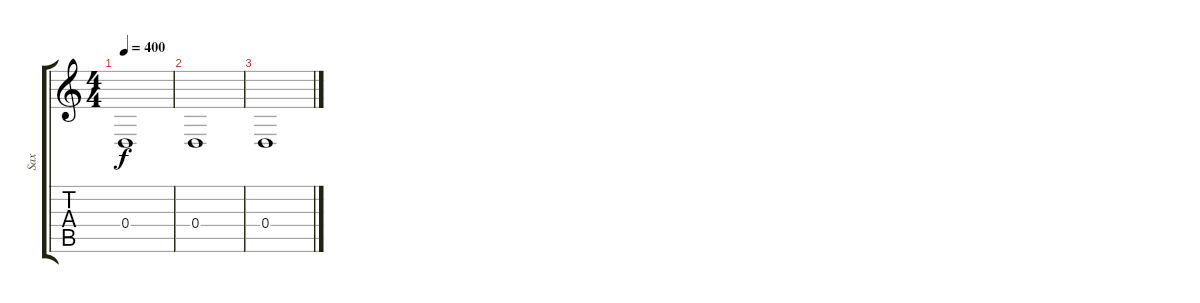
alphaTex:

\track ("Sax" "Sax") {instrument altosax}
\staff {score tabs}
\tuning (E4 B3 G3 D3 A2 E2) {hide}
\ts (4 4)
\tempo 400
\clef g2
\ks c
0.4.1{dy f} |
0.4.1 |
0.4.1
